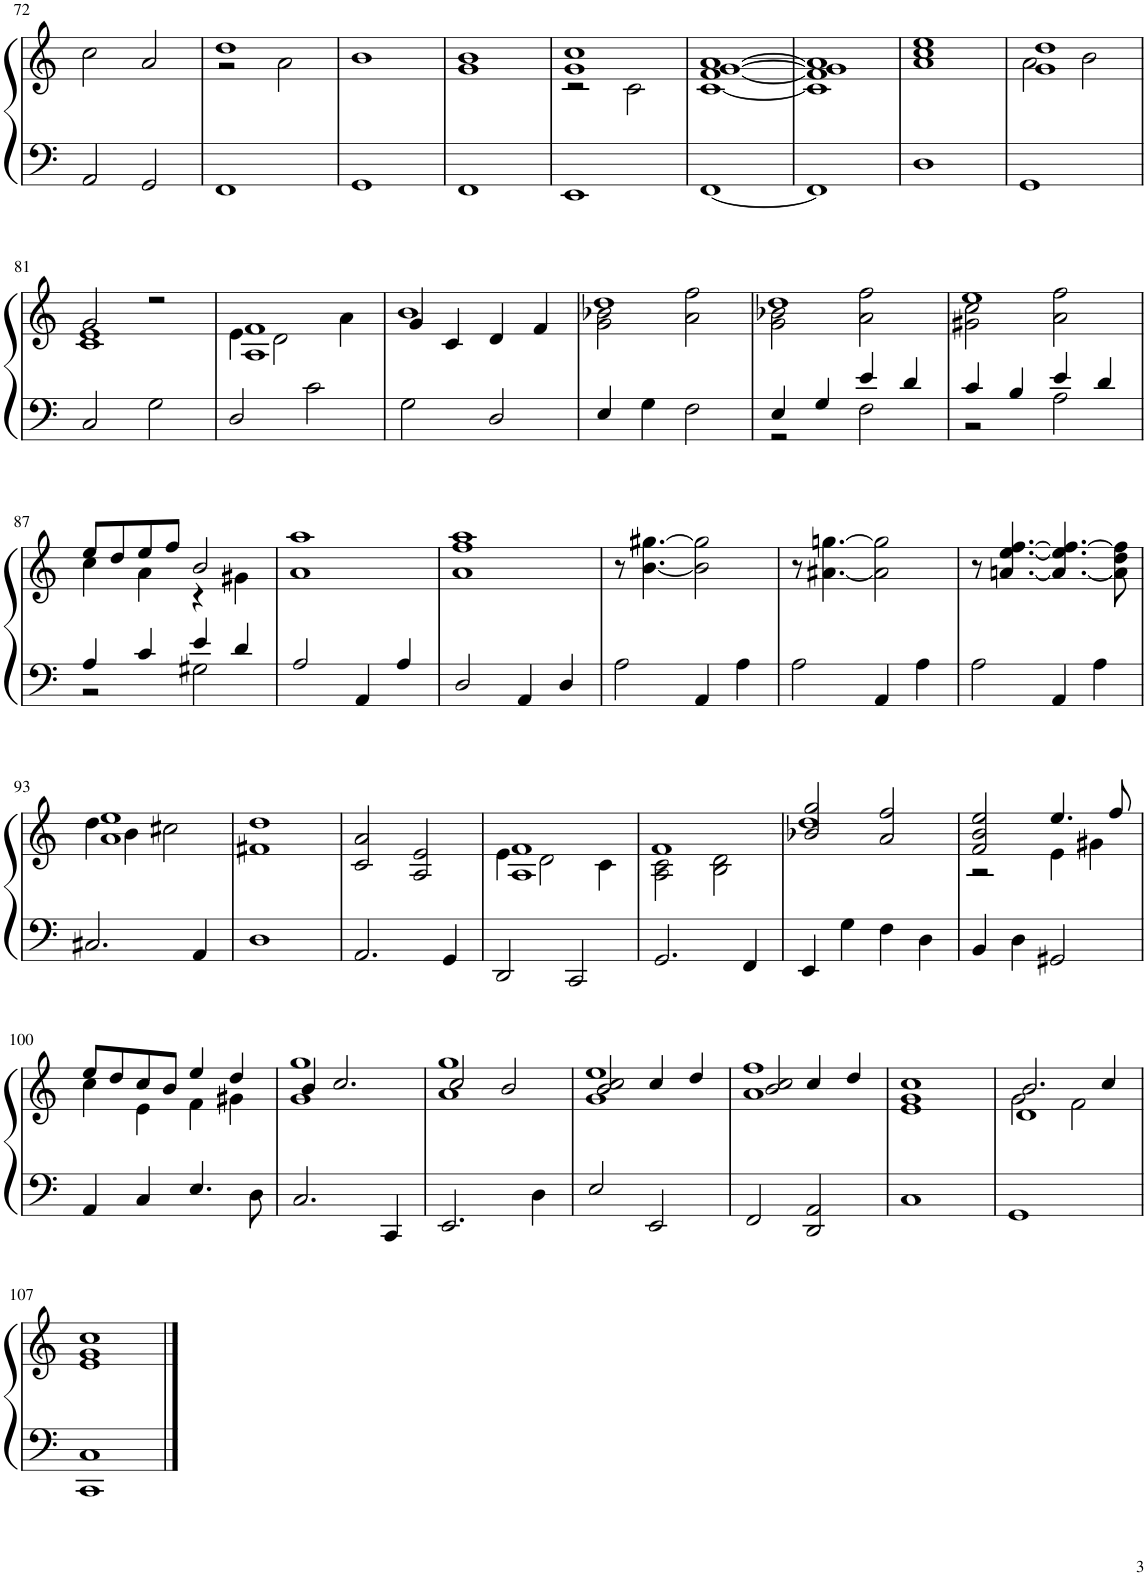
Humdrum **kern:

**kern	**kern
*part1	*part1
*staff2	*staff1
*I"Pipe Organ	*
*I'Org.	*
!!LO:PB:g=z
*clefF4	*clefG2
*k[]	*k[]
*M4/4	*M4/4
=72	=72
2AA/	2cc\
2GG/	2a/
=73	=73
*	*^
1FF	1dd	2r
.	.	2a\
*	*v	*v
=74	=74
1GG	1b
=75	=75
1FF	1g 1b
=76	=76
*	*^
1EE	1g 1cc	2r
.	.	2c\
*	*v	*v
=77	=77
[1FF	[1c [1f [1g [1a
=78	=78
1FF]	1c] 1f] 1g] 1a]
=79	=79
1D	1a 1cc 1ee
=80	=80
*	*^
1GG	1g 1dd	2a\
.	.	2b\
!!LO:LB:g=z	!!
=81	=81	=81
*k[]	*k[]	*
2C/	2g/	1c 1e
2G\	2r	.
=82	=82	=82
2D/	1A 1f	4e\
.	.	2d\
2c\	.	.
.	.	4a\
=83	=83	=83
2G\	4g/	1b
.	4c/	.
2D/	4d/	.
.	4f/	.
=84	=84	=84
4E/	1dd	2g\ 2b-X\
4G\	.	.
2F\	.	2a\ 2ff\
=85	=85	=85
*^	*	*
4E/	2r	1dd	2g\ 2b-X\
4G/	.	.	.
4e/	2F\	.	2a\ 2ff\
4d/	.	.	.
=86	=86	=86	=86
4c/	2r	1ee	2g#X\ 2cc\
4B/	.	.	.
4e/	2A\	.	2a\ 2ff\
4d/	.	.	.
!!LO:LB:g=z	!!
=87	=87	=87	=87
4A/	2r	8ee/L	4cc\
.	.	8dd/	.
4c/	.	8ee/	4a\
.	.	8ff/J	.
4e/	2G#X\	2b/	4r
4d/	.	.	4g#X\
*v	*v	*	*
*	*v	*v
=88	=88
2A/	1a 1aa
4AA/	.
4A/	.
=89	=89
2D/	1a 1ff 1aa
4AA/	.
4D/	.
=90	=90
2A\	8r
.	[4.b\ [4.gg#X\
4AA/	2b\] 2gg#\]
4A\	.
=91	=91
2A\	8r
.	[4.a#X\ [4.ggn\
4AA/	2a#\] 2gg\]
4A\	.
=92	=92
2A\	8r
.	[4.an/ [4.ee/ [4.ff/
4AA/	4.a/_ 4.ee/] 4.ff/_
4A\	.
.	8a\] 8dd\ 8ff\]
!!LO:LB:g=z
=93	=93
*	*^
2.C#X/	1a 1ee	4dd\
.	.	4b\
.	.	2cc#X\
4AA/	.	.
*	*v	*v
=94	=94
1D	1f#X 1dd
=95	=95
2.AA/	2c/ 2a/
.	2A/ 2e/
4GG/	.
=96	=96
*	*^
2DD/	1A 1f	4e\
.	.	2d\
2CC/	.	.
.	.	4c\
=97	=97	=97
2.GG/	1f	2A\ 2c\
.	.	2B\ 2d\
4FF/	.	.
=98	=98	=98
4EE/	2b-X/ 2gg/	1dd
4G\	.	.
4F\	2a/ 2ff/	.
4D\	.	.
=99	=99	=99
4BB/	2f/ 2b/ 2ee/	2r
4D\	.	.
2GG#X/	4.ee/	4e\
.	.	4g#X\
.	8ff/	.
!!LO:LB:g=z	!!
=100	=100	=100
4AA/	8ee/L	4cc\
.	8dd/	.
4C/	8cc/	4e\
.	8b/J	.
4.E/	4ee/	4f\
.	4dd/	4g#X\
8D\	.	.
=101	=101	=101
2.C/	4b/	1g 1gg
.	2.cc/	.
4CC/	.	.
=102	=102	=102
2.EE/	2cc/	1a 1gg
.	2b/	.
4D\	.	.
=103	=103	=103
2E/	2b/ 2cc/	1g 1ee
2EE/	4cc/	.
.	4dd/	.
=104	=104	=104
2FF/	2b/ 2cc/	1a 1ff
2DD/ 2AA/	4cc/	.
.	4dd/	.
*	*v	*v
=105	=105
1C	1e 1g 1cc
=106	=106
*	*^
*	*	*^
1GG	2.b/	2g\	1d
.	.	2f\	.
.	4cc/	.	.
*	*v	*v	*v
!!LO:LB:g=z
=107	=107
1CC 1C	1e 1g 1cc
==	==
*-	*-
